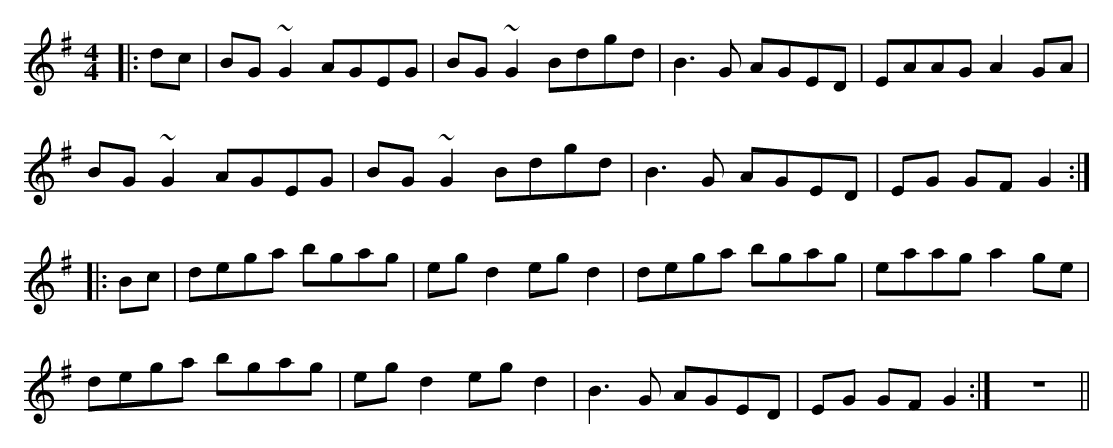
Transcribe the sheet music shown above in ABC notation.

X:1
M:4/4
K:G
|:dc|BG ~G2 AGEG|BG ~G2 Bdgd|B3 G AGED|EAAG A2 GA|
BG ~G2 AGEG|BG ~G2 Bdgd|B3 G AGED|EG GF G2:|
|:Bc|dega bgag|eg d2 eg d2|dega bgag|eaag a2 ge|
dega bgag|eg d2 eg d2|B3 G AGED|EG GF G2:|z8||
